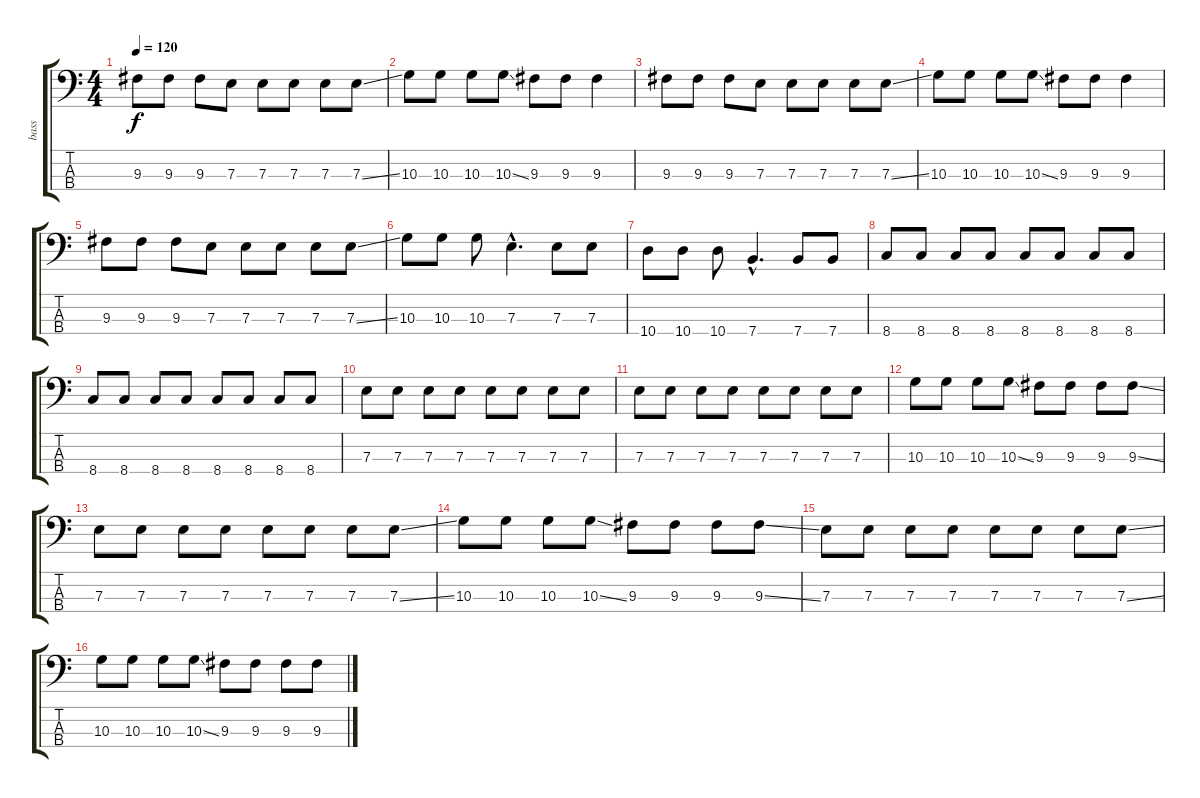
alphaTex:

\track ("bass" "bass") {instrument electricbassfinger}
\staff {score tabs}
\tuning (G2 D2 A1 E1) {hide}
\ts (4 4)
\tempo 120
\clef f4
\ks c
9.3.8{dy f} 9.3.8 9.3.8 7.3.8 7.3.8 7.3.8 7.3.8 7.3{ss}.8 |
10.3.8 10.3.8 10.3.8 10.3{ss}.8 9.3.8 9.3.8 9.3.4 |
9.3.8 9.3.8 9.3.8 7.3.8 7.3.8 7.3.8 7.3.8 7.3{ss}.8 |
10.3.8 10.3.8 10.3.8 10.3{ss}.8 9.3.8 9.3.8 9.3.4 |
9.3.8 9.3.8 9.3.8 7.3.8 7.3.8 7.3.8 7.3.8 7.3{ss}.8 |
10.3.8 10.3.8 10.3.8 7.3{hac}.4{d} 7.3.8 7.3.8 |
10.4.8 10.4.8 10.4.8 7.4{hac}.4{d} 7.4.8 7.4.8 |
8.4.8 8.4.8 8.4.8 8.4.8 8.4.8 8.4.8 8.4.8 8.4.8 |
8.4.8 8.4.8 8.4.8 8.4.8 8.4.8 8.4.8 8.4.8 8.4.8 |
7.3.8 7.3.8 7.3.8 7.3.8 7.3.8 7.3.8 7.3.8 7.3.8 |
7.3.8 7.3.8 7.3.8 7.3.8 7.3.8 7.3.8 7.3.8 7.3.8 |
10.3.8 10.3.8 10.3.8 10.3{ss}.8 9.3.8 9.3.8 9.3.8 9.3{ss}.8 |
7.3.8 7.3.8 7.3.8 7.3.8 7.3.8 7.3.8 7.3.8 7.3{ss}.8 |
10.3.8 10.3.8 10.3.8 10.3{ss}.8 9.3.8 9.3.8 9.3.8 9.3{ss}.8 |
7.3.8 7.3.8 7.3.8 7.3.8 7.3.8 7.3.8 7.3.8 7.3{ss}.8 |
10.3.8 10.3.8 10.3.8 10.3{ss}.8 9.3.8 9.3.8 9.3.8 9.3{ss}.8
